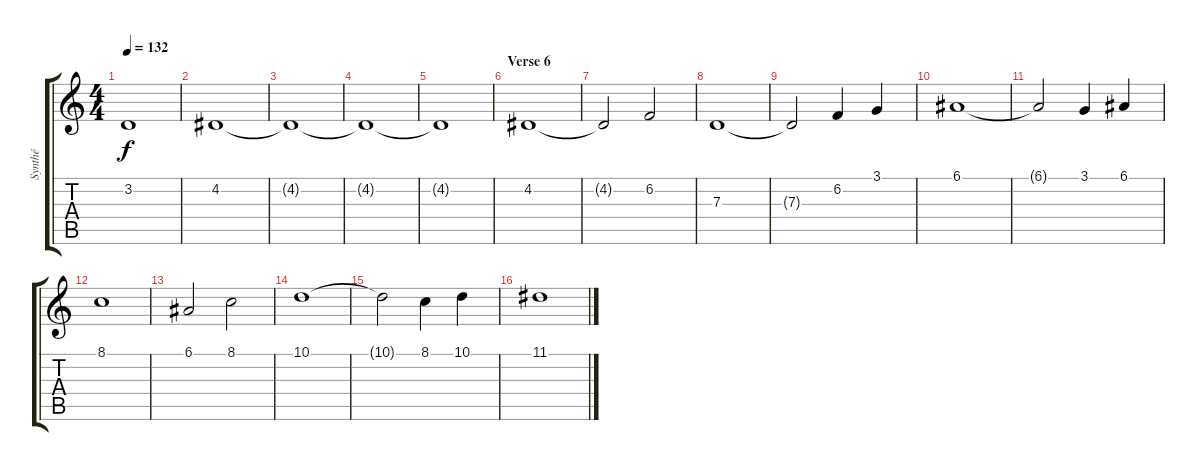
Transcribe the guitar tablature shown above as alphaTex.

\track ("Synthé" "Synthé") {instrument stringensemble1}
\staff {score tabs}
\tuning (E4 B3 G3 D3 A2 E2) {hide}
\ts (4 4)
\tempo 132
\clef g2
\ks c
3.2{t}.1{dy f} |
4.2.1 |
4.2{t}.1 |
4.2{t}.1 |
4.2{t}.1 |
\section ("" "Verse 6")
4.2.1 |
4.2{t}.2 6.2.2 |
7.3.1 |
7.3{t}.2 6.2.4 3.1.4 |
6.1.1 |
6.1{t}.2 3.1.4 6.1.4 |
8.1.1 |
6.1.2 8.1.2 |
10.1.1 |
10.1{t}.2 8.1.4 10.1.4 |
11.1.1
